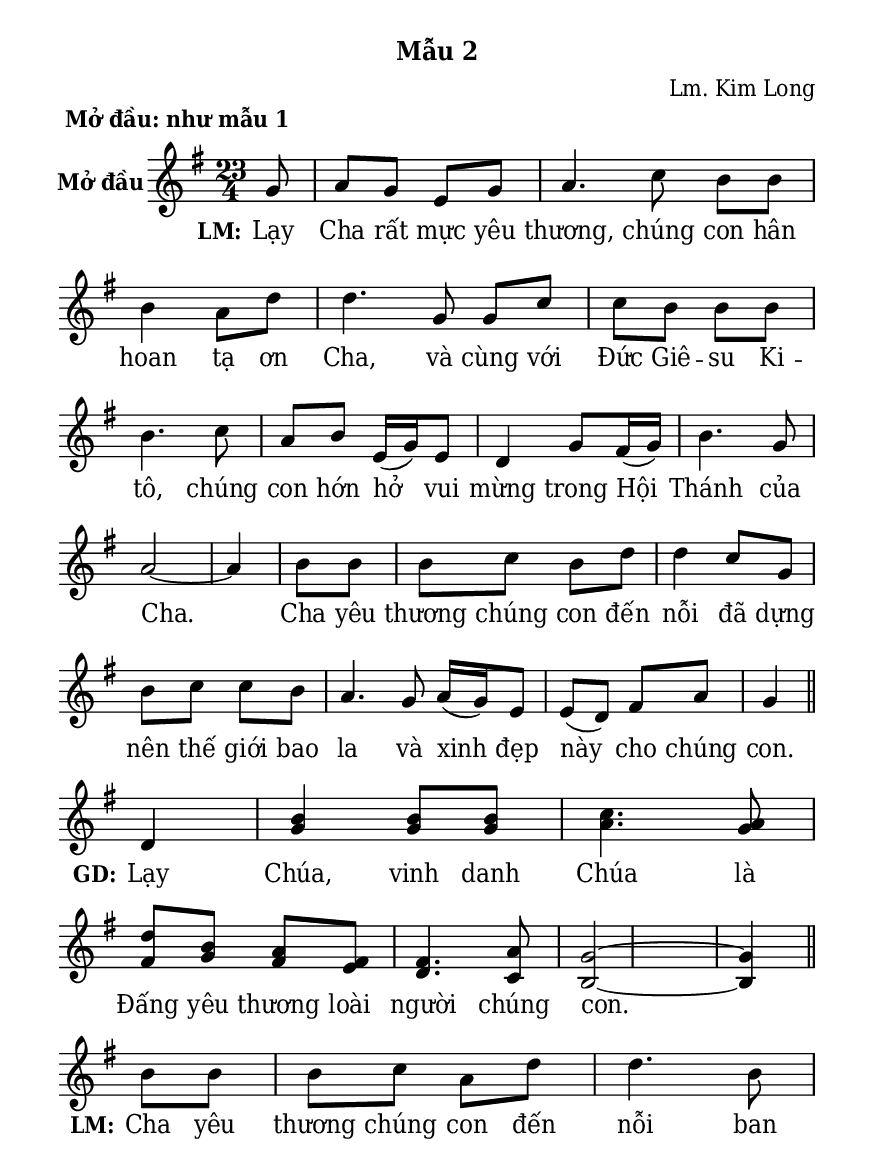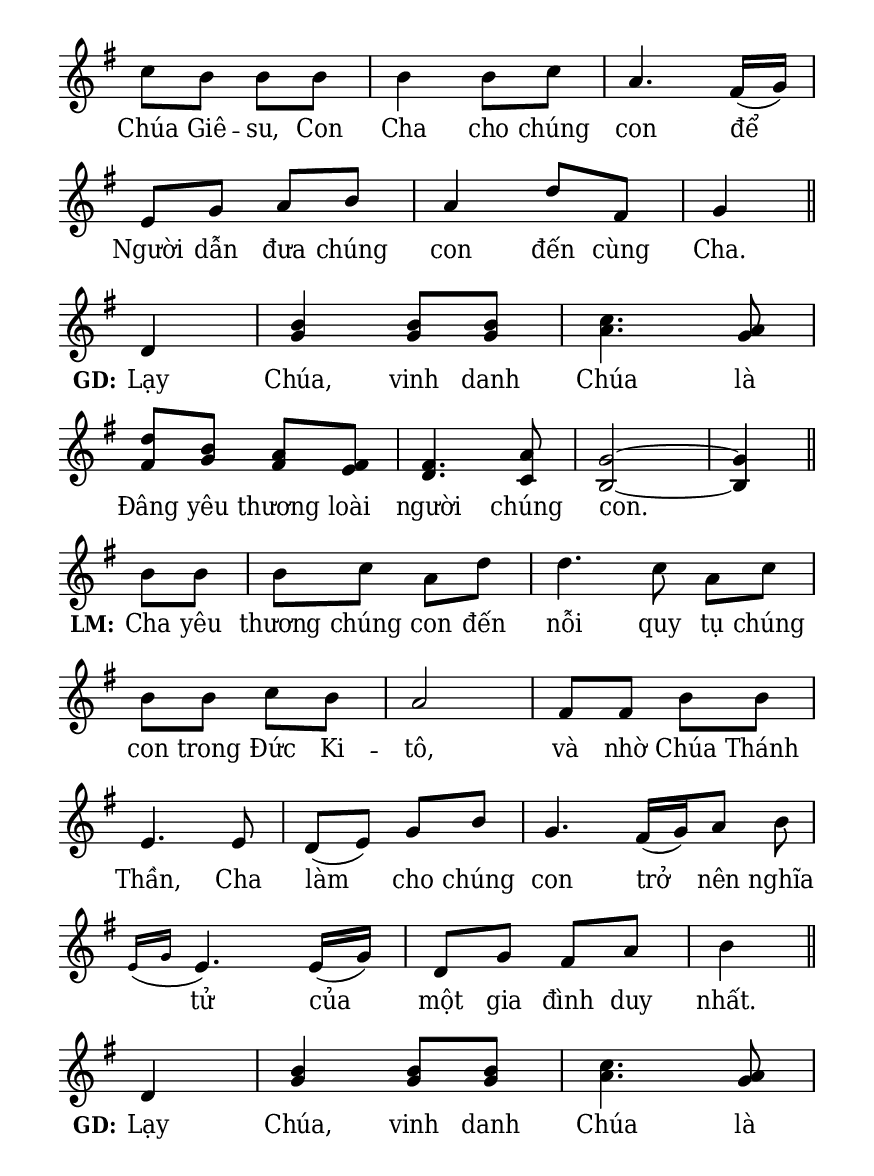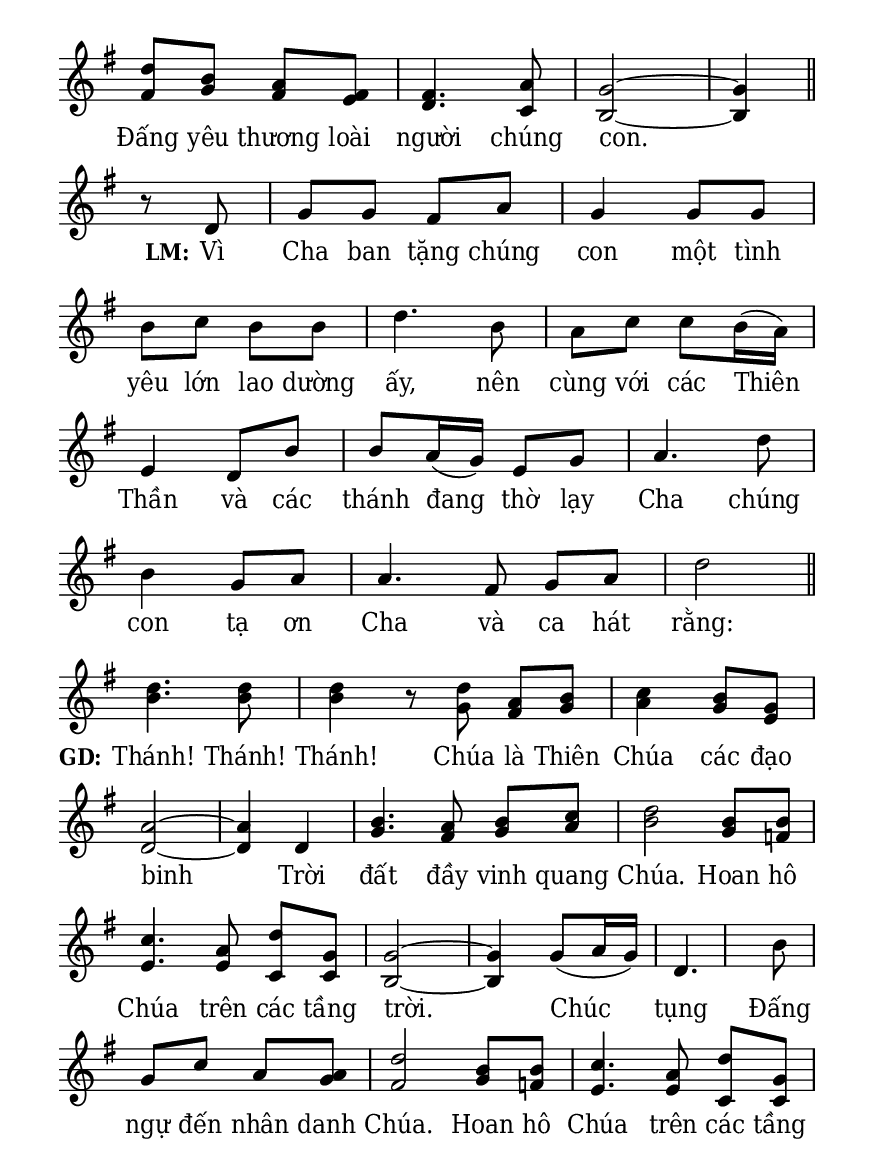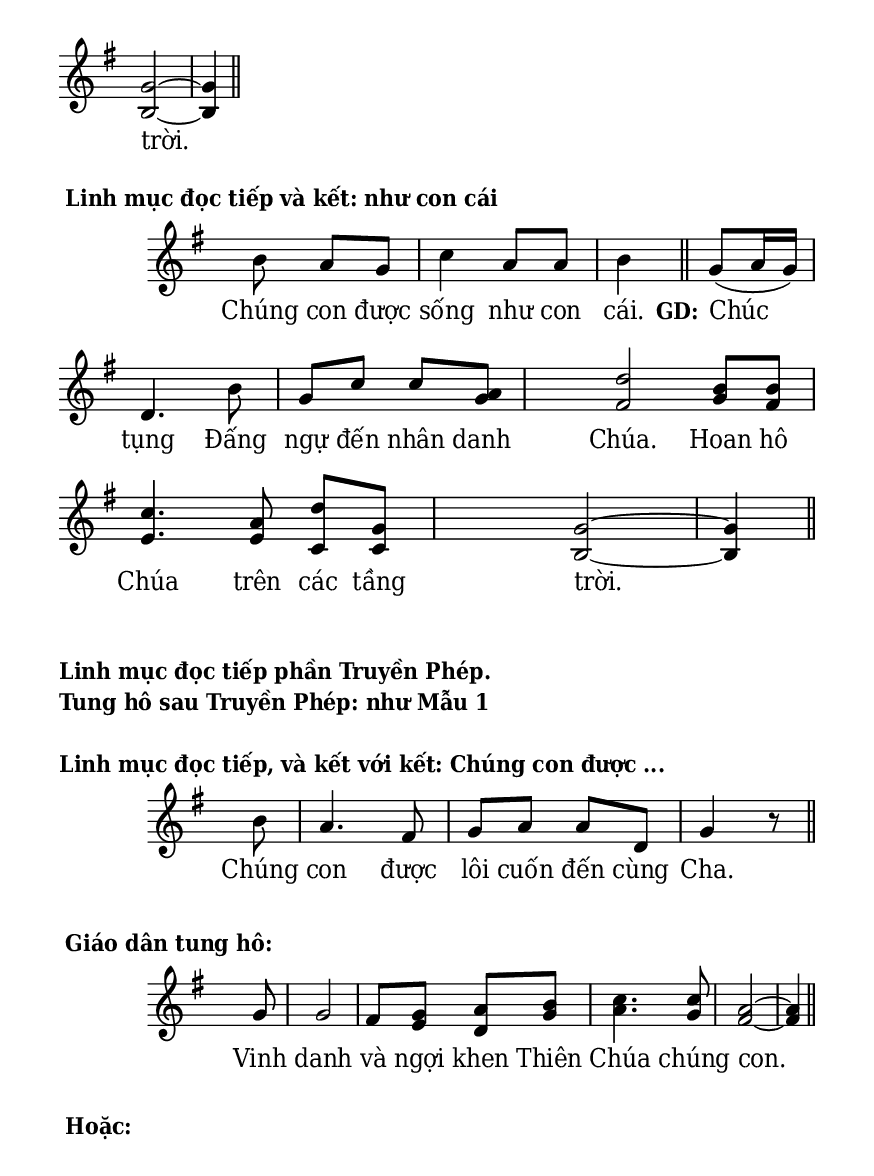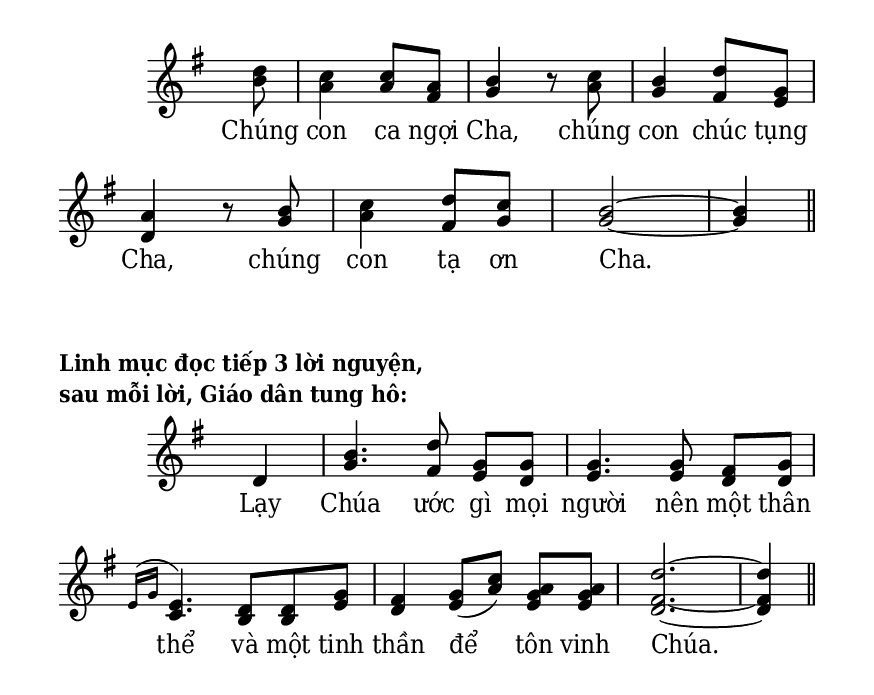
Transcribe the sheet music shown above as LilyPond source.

% Cài đặt chung
\version "2.22.1"
\include "english.ly"

\header {
  %title = "Kinh Nguyện Thánh Thể"
  %subtitle = \markup { \huge \bold "Thánh Lễ Dành Cho Trẻ Em" }
  subsubtitle = \markup { \large \bold "Mẫu 2" }
  composer = "Lm. Kim Long"
  %arranger = " "
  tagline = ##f
}

% Nhạc
nhacMauMot = \relative c'' {
  \key g \major
  \time 23/4
  \partial 8 g8 \bar "|"
  a8 [g] e [g] \bar "|"
  a4. c8 b [b] \bar "|"
  b4 a8 [d] \bar "|"
  d4. g,8 g [c] \bar "|"
  c [b] b [b] \bar "|"
  b4. c8 \bar "|"
  a [b] e,16 [(g) e8] \bar "|"
  d4 g8 [fs16 (g)] \bar "|"
  b4. g8 \bar "|"
  a2 ~ \bar "|"
  a4 b8 [b] \bar "|"
  b [c] b [d] \bar "|"
  d4 c8 [g] \bar "|"
  b [c] c [b] \bar "|"
  a4. g8 a16 [(g) e8] \bar "|"
  e ([d]) fs [a] \bar "|"
  g4 \bar "||" \break
  
  d4 \bar "|"
  <<
    {
      b'4 b8 [b] \bar "|"
      c4. a8 \bar "|"
      d [b] a [fs] \bar "|"
      fs4. a8 \bar "|"
      g2 ~ \bar "|"
      g4 \bar "||"
    }
    {
      g4 g8 [g]
      a4. g8
      fs g fs e
      d4. c8
      b2 ~
      b4
    }
  >>
  \break
  \oneVoice
  
  b'8 [b] \bar "|"
  b [c] a [d] \bar "|"
  d4. b8 \bar "|"
  c [b] b [b] \bar "|"
  b4 b8 [c] \bar "|"
  a4. fs16 ([g]) \bar "|"
  e8 [g] a [b] \bar "|"
  a4 d8 [fs,] \bar "|"
  g4 \bar "||" \break
  
  d4 \bar "|"
  <<
    {
      b'4 b8 [b] \bar "|"
      c4. a8 \bar "|"
      d [b] a [fs] \bar "|"
      fs4. a8 \bar "|"
      g2 ~ \bar "|"
      g4 \bar "||"
    }
    {
      g4 g8 [g]
      a4. g8
      fs g fs e
      d4. c8
      b2 ~
      b4
    }
  >>
  \break
  \oneVoice
  
  b'8 [b] \bar "|"
  b [c] a [d] \bar "|"
  d4. c8 a [c] \bar "|"
  b [b] c [b] \bar "|"
  a2 \bar "|"
  fs8 [fs] b [b] \bar "|"
  e,4. e8 \bar "|"
  d ([e]) g [b] \bar "|"
  g4. fs16 [(g) a8] b \bar "|"
  \slashedGrace { e,16 ([g]  } e4.) e16 ([g]) \bar "|"
  d8 [g] fs [a] \bar "|"
  b4 \bar "||" \break
  
  d,4 \bar "|"
  <<
    {
      b'4 b8 [b] \bar "|"
      c4. a8 \bar "|"
      d [b] a [fs] \bar "|"
      fs4. a8 \bar "|"
      g2 ~ \bar "|"
      g4 \bar "||"
    }
    {
      g4 g8 [g]
      a4. g8
      fs g fs e
      d4. c8
      b2 ~
      b4
    }
  >>
  \break
  \oneVoice
  
  r8 d \bar "|"
  g8 [g] fs [a] \bar "|"
  g4 g8 [g] \bar "|"
  b [c] b [b] \bar "|"
  d4. b8 \bar "|"
  a [c] c [b16 (a)] \bar "|"
  e4 d8 [b'] \bar "|"
  b [a16 (g)] e8 [g] \bar "|"
  a4. d8 \bar "|"
  b4 g8 [a] \bar "|"
  a4. fs8 g [a] \bar "|"
  d2 \bar "||" \break
  
  <<
    {
      d4. d8 \bar "|"
      d4 r8 d a [b] \bar "|"
      c4 b8 [g] \bar "|"
      a2 ~ \bar "|"
      a4 d, \bar "|"
      b'4. a8 b [c] \bar "|"
      d2 b8 [b] \bar "|"
      c4. a8 d [g,] \bar "|"
      g2 ~ \bar "|"
      g4 g8 ([a16 g]) \bar "|"
      d4. b'8 \bar "|"
      g [c] a [a] \bar "|"
      d2 b8 [b] \bar "|"
      c4. a8 d [g,] \bar "|"
      g2 ~ \bar "|"
      g4 \bar "||"
    }
    {
      b4. b8
      b4 r8 g fs g
      a4 g8 e
      d2 ~
      d4 \skip 4
      g4. fs8 g a
      b2 g8 f!
      e4. e8 c c
      b2 ~
      b4 \skip 4
      \skip 4. \skip 8
      \skip 8 \skip 8 \skip 8 g'8
      fs2 g8 f!
      e4. e8 c c
      b2 ~
      b4
    }
  >>
}

nhacMauHai = \relative c'' {
  \key g \major
  \time 2/4
  \partial 4. b8 a g |
  c4 a8 a |
  b4 \bar "||"
  g8 (a16 g) d4. b'8 |
  g c c
  <<
    {
      a |
      \time 3/4
      d2 b8 b |
      c4. a8 d [g,] |
      \time 2/4
      g2 ~ |
      g4 \bar "||"
    }
    {
      g8 |
      fs2 g8 fs |
      e4. e8 c c |
      b2 ~ |
      b4
    }
  >>
}

nhacMauBa = \relative c'' {
  \key g \major
  \time 2/4
  \partial 8 b8 |
  a4. fs8 |
  g a a d, |
  g4 r8 \bar "||"
}

nhacMauBon = \relative c'' {
  \key g \major
  \time 2/4
  \partial 8 g8 |
  g2 |
  fs8
  <<
    {
      g a b |
      c4. c8 |
      a2 ~ |
      a4 \bar "||"
    }
    {
      e8 d g |
      a4. g8 |
      fs2 ~ |
      fs4
    }
  >>
}

nhacMauNam = \relative c'' {
  \key g \major
  \time 2/4
  \partial 8
  <<
    {
      d8 |
      c4 c8 a |
      b4 r8 c |
      b4 d8 g, |
      a4 r8 b |
      a4 fs8 g |
      g2 ~ |
      g4 \bar "||"
    }
    {
      b8 |
      a4 a8 fs |
      g4 r8 a |
      g4 fs8 e |
      d4 r8 g |
      c4 d8 c |
      b2 ~ |
      b4
    }
  >>
}

nhacMauSau = \relative c' {
  \key g \major
  \time 3/4
  \partial 4 d4 |
  <<
    {
      b'4. d8 g, [g] |
      g4. g8 fs [g] |
      \slashedGrace { e16 ^(g } e4.) d8 d g |
      fs4 g8 (c) a [a] |
      d2. ~ |
      d4 \bar "||"
    }
    {
      g,4. fs8 e d |
      e4. e8 d d |
      c4. b8 b e |
      d4 e8 (a) <g e> <g e> |
      <fs d>2. ~ |
      <fs d>4
    }
  >>
}

% Lời
loiMauMot = \lyricmode {
  \set stanza = "LM:"
  Lạy Cha rất mực yêu thương, chúng con hân hoan tạ ơn Cha,
  và cùng với Đức Giê -- su Ki -- tô, chúng con hớn hở vui mừng
  trong Hội Thánh của Cha.
  Cha yêu thương chúng con đến nỗi đã dựng nên thế giới bao la
  và xinh đẹp này cho chúng con.
  \set stanza = "GD:"
  Lạy Chúa, vinh danh Chúa là Đấng yêu thương loài người chúng con.
  \set stanza = "LM:"
  Cha yêu thương chúng con đến nỗi ban Chúa Giê -- su,
  Con Cha cho chúng con để Người dẫn đưa chúng con đến cùng Cha.
  \set stanza = "GD:"
  Lạy Chúa, vinh danh Chúa là Đâng yêu thương loài người chúng con.
  \set stanza = "LM:"
  Cha yêu thương chúng con đến nỗi quy tụ chúng con
  trong Đức Ki -- tô, và nhờ Chúa Thánh Thần, Cha làm cho chúng con
  trở nên nghĩa tử của một gia đình duy nhất.
  \set stanza = "GD:"
  Lạy Chúa, vinh danh Chúa là Đấng yêu thương loài người chúng con.
  \set stanza = "LM:"
  Vì Cha ban tặng chúng con một tình yêu lớn lao dường ấy,
  nên cùng với các Thiên Thần và các thánh đang thờ lạy Cha
  chúng con tạ ơn Cha và ca hát rằng:
  \set stanza = "GD:"
  Thánh! Thánh! Thánh! Chúa là Thiên Chúa các đạo binh
  Trời đất đầy vinh quang Chúa. Hoan hô Chúa trên các tầng trời.
  Chúc tụng Đấng ngự đến nhân danh Chúa.
  Hoan hô Chúa trên các tầng trời.
}

loiMauHai = \lyricmode {
  Chúng con được sống như con cái.
  \set stanza = "GD:"
  Chúc tụng Đấng ngự đến nhân danh Chúa.
  Hoan hô Chúa trên các tầng trời.
}

loiMauBa = \lyricmode {
  Chúng con được lôi cuốn đến cùng Cha.
}

loiMauBon = \lyricmode {
  Vinh danh và ngợi khen Thiên Chúa chúng con.
}

loiMauNam = \lyricmode {
  Chúng con ca ngợi Cha, chúng con chúc tụng Cha,
  chúng con tạ ơn Cha.
}

loiMauSau = \lyricmode {
  Lạy Chúa ước gì mọi người nên một thân thể và một tinh thần
  để tôn vinh Chúa.
}

% Dàn trang
\paper {
  #(set-paper-size "a5")
  top-margin = 10\mm
  bottom-margin = 10\mm
  left-margin = 10\mm
  right-margin = 10\mm
  indent = #0
  #(define fonts
	 (make-pango-font-tree "Deja Vu Serif Condensed"
	 		       "Deja Vu Serif Condensed"
			       "Deja Vu Serif Condensed"
			       (/ 20 20)))
  print-page-number = ##f
}

TongNhip = {
}

% Đổi kích thước nốt cho bè phụ
notBePhu =
#(define-music-function (font-size music) (number? ly:music?)
   (for-some-music
     (lambda (m)
       (if (music-is-of-type? m 'rhythmic-event)
           (begin
             (set! (ly:music-property m 'tweaks)
                   (cons `(font-size . ,font-size)
                         (ly:music-property m 'tweaks)))
             #t)
           #f))
     music)
   music)

\markup {
  \null
  \bold "Mở đầu: như mẫu 1"
}

\score {
  <<
    \new Staff \with {
      instrumentName = \markup { \bold "Mở đầu" }} <<
        \clef treble
        \new Voice = beSop {
          \nhacMauMot
        }
      \new Lyrics \lyricsto beSop \loiMauMot
    >>
  >>
  \layout {
    indent = 15
    %\override Staff.TimeSignature.transparent = ##t
    \override Lyrics.LyricSpace.minimum-distance = #0.8
    \override Score.BarNumber.break-visibility = ##(#f #f #f)
    \override Score.SpacingSpanner.uniform-stretching = ##t
    \set Score.defaultBarType = ""
    \set Score.barAlways = ##t
    ragged-last = ##t
  }
}

\markup {
  \null
  \bold "Linh mục đọc tiếp và kết: như con cái"
}

\score {
  <<
    \new Staff <<
        \clef treble
        \new Voice = beSop {
          \nhacMauHai
        }
      \new Lyrics \lyricsto beSop \loiMauHai
    >>
  >>
  \layout {
    indent = 15
    \override Staff.TimeSignature.transparent = ##t
    \override Lyrics.LyricSpace.minimum-distance = #0.7
    \override Score.BarNumber.break-visibility = ##(#f #f #f)
    \override Score.SpacingSpanner.uniform-stretching = ##t
    \override LyricHyphen.minimum-distance = #1.5
    ragged-last = ##f
  }
}

\markup {
  \column {
    \null
    \line { \bold "Linh mục đọc tiếp phần Truyền Phép." }
    \line { \bold "Tung hô sau Truyền Phép: như Mẫu 1" }
    \null
    \line { \bold "Linh mục đọc tiếp, và kết với kết: Chúng con được ..." }
  }
}

\score {
  <<
    \new Staff <<
        \clef treble
        \new Voice = beSop {
          \nhacMauBa
        }
      \new Lyrics \lyricsto beSop \loiMauBa
    >>
  >>
  \layout {
    indent = 15
    \override Staff.TimeSignature.transparent = ##t
    \override Lyrics.LyricSpace.minimum-distance = #0.7
    \override Score.BarNumber.break-visibility = ##(#f #f #f)
    \override Score.SpacingSpanner.uniform-stretching = ##t
    ragged-last = ##f
  }
}

\markup {
  \null
  \bold "Giáo dân tung hô:"
}

\score {
  <<
    \new Staff <<
        \clef treble
        \new Voice = beSop {
          \nhacMauBon
        }
      \new Lyrics \lyricsto beSop \loiMauBon
    >>
  >>
  \layout {
    indent = 15
    \override Staff.TimeSignature.transparent = ##t
    \override Lyrics.LyricSpace.minimum-distance = #0.7
    \override Score.BarNumber.break-visibility = ##(#f #f #f)
    \override Score.SpacingSpanner.uniform-stretching = ##t
    ragged-last = ##f
  }
}

\markup {
  \null
  \bold "Hoặc:"
}

\score {
  <<
    \new Staff <<
        \clef treble
        \new Voice = beSop {
          \nhacMauNam
        }
      \new Lyrics \lyricsto beSop \loiMauNam
    >>
  >>
  \layout {
    indent = 15
    \override Staff.TimeSignature.transparent = ##t
    \override Lyrics.LyricSpace.minimum-distance = #0.7
    \override Score.BarNumber.break-visibility = ##(#f #f #f)
    \override Score.SpacingSpanner.uniform-stretching = ##t
    ragged-last = ##f
  }
}

\markup {
  \column {
    \null
    \line { \bold "Linh mục đọc tiếp 3 lời nguyện," }
    \line { \bold "sau mỗi lời, Giáo dân tung hô:" }
  }
}

\score {
  <<
    \new Staff <<
        \clef treble
        \new Voice = beSop {
          \nhacMauSau
        }
      \new Lyrics \lyricsto beSop \loiMauSau
    >>
  >>
  \layout {
    indent = 15
    \override Staff.TimeSignature.transparent = ##t
    \override Lyrics.LyricSpace.minimum-distance = #0.7
    \override Score.BarNumber.break-visibility = ##(#f #f #f)
    \override Score.SpacingSpanner.uniform-stretching = ##t
    ragged-last = ##f
  }
}
